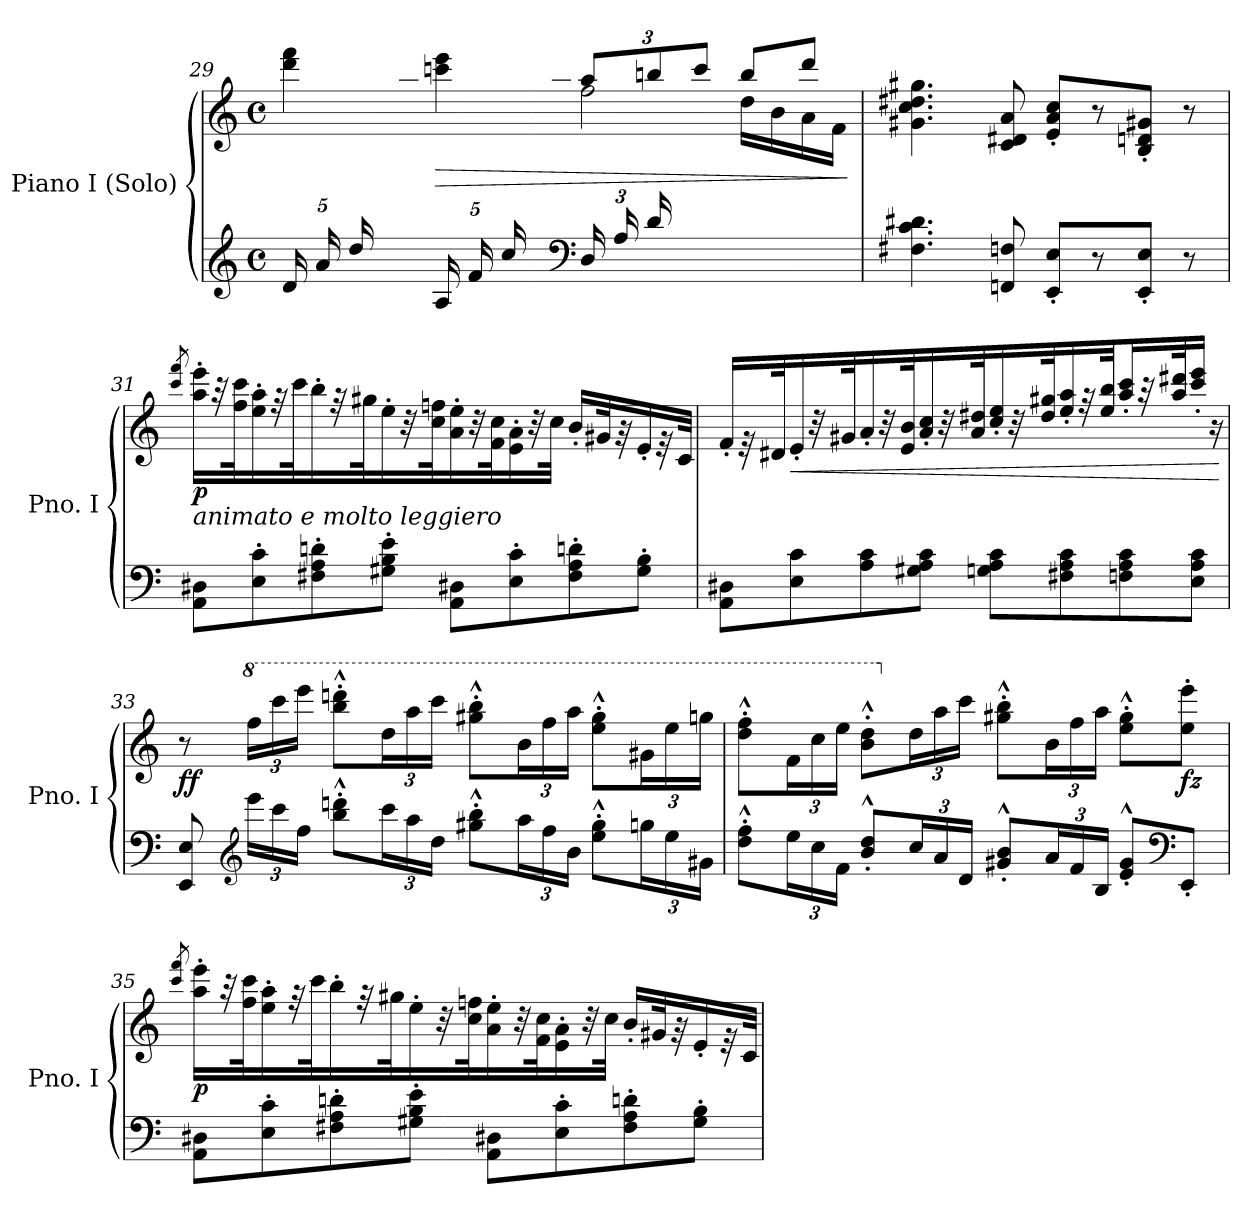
**kern	**kern	**dynam
*part1	*part1	*part1
*staff2	*staff1	*staff1/2
*I"Piano I (Solo)	*	*
*I'Pno. I	*	*
!!LO:LB:g=z
*clefG2	*clefG2	*
*k[]	*k[]	*
*M4/4	*M4/4	*
*met(c)	*met(c)	*
*Xbrackettup	*	*
=29	=29	=29
*	*^	*
*	*	*^	*
20d/LL	4ddd\ 4fff\	2ryy	10.ryy	.
20a/	.	.	.	.
20dd/	.	.	.	.
10ryy	.	.	20ff\	.
.	.	.	20aa\JJ	.
!	!	!	!	!LO:HP:b
20A/LL	4cccn\ 4eee\	.	10.ryy	>
20f/	.	.	.	.
20cc/	.	.	.	.
10ryy	.	.	20ff\	.
.	.	.	20aa\JJ	.
*clefF4	*	*	*	*
*	*Xbrackettup	*	*	*
24D/LL	12aa/L	2ff\	8ryy	.
24A/	.	.	.	.
24d/	12bbn/	.	.	.
4.ryy	.	.	24f\	.
.	12ccc/J	.	24a\	.
.	.	.	24b\JJ	.
.	8bb/L	.	16dd\LL	.
.	.	.	16b\	.
.	8ddd/J	.	16a\	.
.	.	.	16f\JJ	.
*	*v	*v	*v	*
.	.	]
=30	=30	=30
4.F#X\ 4.c\ 4.d#X\	4.g#X\ 4.cc\ 4.dd#X\ 4.gg#X\	.
8FFn/ 8Fn/	8c/ 8d#X/ 8a/	.
8EE/' 8E/'L	8e/' 8a/' 8cc/'L	.
8r	8r	.
8EE/' 8E/'J	8B/' 8dn/' 8g#X/'J	.
8r	8r	.
!!LO:PB:g=z
=31	=31	=31
.	8qccc/ 8qfff/	.
!	!LO:TX:b:i:t=animato e molto leggiero	!
!	!	!LO:DY:b
8AA\ 8D#X\L	16aa\' 16eee\'LL	p
.	32r	.
.	32ff\ 32ccc\J	.
8E\' 8c\'	16ee\' 16aa\'	.
.	32r	.
.	32ccc\JJJ	.
8F#X\' 8A\' 8dn\'	16bb'\LL	.
.	32r	.
.	32gg#X\J	.
8G#X\' 8B\' 8e\'J	16ee'\	.
.	32r	.
.	32cc\ 32ffn\JJJ	.
8AA\ 8D#X\L	16a/' 16ee/'LL	.
.	32r	.
.	32f/ 32cc/J	.
8E\' 8c\'	16e/' 16a/'	.
.	32r	.
.	32cc/JJJ	.
8F#\' 8A\' 8dn\'	16b'/LL	.
.	32g#X/L	.
.	32r	.
8G#\' 8B\'J	16e'/	.
.	32r	.
.	32c/JJJ	.
!!LO:LB:g=z
=32	=32	=32
8AA\ 8D#X\L	16f'/LL	.
.	32r	.
.	32d#X/J	.
!	!	!LO:HP:b
8E\ 8c\	16e'/	<
.	32r	.
.	32g#X/JJJ	.
8A\ 8c\	16a'/LL	.
.	32r	.
.	32e/ 32b/J	.
8G#X\ 8A\ 8c\J	16a/' 16cc/'	.
.	32r	.
.	32a/ 32dd#X/JJJ	.
8Gn\ 8A\ 8c\L	16cc\' 16ee\'LL	.
.	32r	.
.	32dd#\ 32gg#X\J	.
8F#X\ 8A\ 8c\	16ee\' 16aa\'	.
.	32r	.
.	32ee\ 32bb\JJJ	.
8Fn\ 8A\ 8c\	16aa\' 16ccc\'LL	.
.	32r	.
.	32aa\ 32ddd#X\J	.
8E\ 8A\ 8c\J	16ccc\' 16eee\'JJ	.
.	16r	.
.	.	[
=33	=33	=33
!	!	!LO:DY:b
8EE/ 8E/	8r	ff
*clefG2	*	*
*	*8va	*
24eee\LL	24fff\LL	.
24ccc\	24cccc\	.
24ff\JJ	24eeee\JJ	.
8bb\'^^ 8dddn\'^^L	8bbb\'^^ 8ddddn\'^^L	.
24ccc\L	24ddd\L	.
24aa\	24aaa\	.
24dd\JJ	24cccc\JJ	.
8gg#X\'^^ 8bb\'^^L	8ggg#X\'^^ 8bbb\'^^L	.
24aa\L	24bb\L	.
24ff\	24fff\	.
24b\JJ	24aaa\JJ	.
8ee\'^^ 8gg#\'^^L	8eee\'^^ 8ggg#\'^^L	.
24ggn\L	24gg#X\L	.
24ee\	24eee\	.
24g#X\JJ	24gggn\JJ	.
!!LO:LB:g=z
=34	=34	=34
8dd\'^^ 8ff\'^^L	8ddd\'^^ 8fff\'^^L	.
24ee\L	24ff\L	.
24cc\	24ccc\	.
24f\JJ	24eee\JJ	.
8b/'^^ 8dd/'^^L	8bb\'^^ 8ddd\'^^L	.
*	*X8va	*
24cc/L	24dd\L	.
24a/	24aa\	.
24d/JJ	24ccc\JJ	.
8g#X/'^^ 8b/'^^L	8gg#X\'^^ 8bb\'^^L	.
24a/L	24b\L	.
24f/	24ff\	.
24B/JJ	24aa\JJ	.
8e/'^^ 8g#/'^^L	8ee\'^^ 8gg#\'^^L	.
*clefF4	*	*
!	!	!LO:DY:b
8EE'/J	8ee\' 8eee\'J	fz
=35	=35	=35
.	8qccc/ 8qfff/	.
!	!	!LO:DY:b
8AA\ 8D#X\L	16aa\' 16eee\'LL	p
.	32r	.
.	32ff\ 32ccc\J	.
8E\' 8c\'	16ee\' 16aa\'	.
.	32r	.
.	32ccc\JJJ	.
8F#X\' 8A\' 8dn\'	16bb'\LL	.
.	32r	.
.	32gg#X\J	.
8G#X\' 8B\' 8e\'J	16ee'\	.
.	32r	.
.	32cc\ 32ffn\JJJ	.
8AA\ 8D#X\L	16a/' 16ee/'LL	.
.	32r	.
.	32f/ 32cc/J	.
8E\' 8c\'	16e/' 16a/'	.
.	32r	.
.	32cc/JJJ	.
8F#\' 8A\' 8dn\'	16b'/LL	.
.	32g#X/L	.
.	32r	.
8G#\' 8B\'J	16e'/	.
.	32r	.
.	32c/JJJ	.
=	=	=
*-	*-	*-
